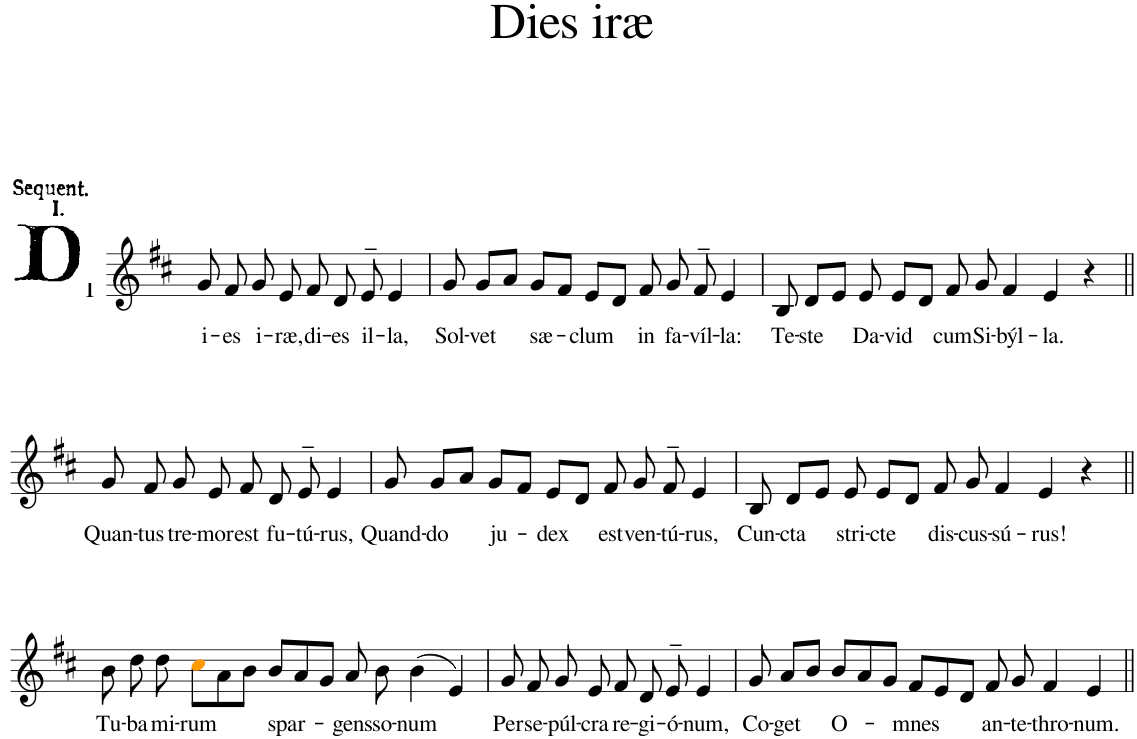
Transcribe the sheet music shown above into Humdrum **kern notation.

**kern	**text
*part1	*part1
*staff1	*staff1
*I"Sequent. I	*
*clefG2	*
*k[f#c#]	*
*M9/8	*
=1	=1
!	!LO:LY:b
8g/	i-
!	!LO:LY:b
8f#/	-es
!	!LO:LY:b
8g/	i-
!	!LO:LY:b
8e/	-ræ,
!	!LO:LY:b
8f#/	di-
!	!LO:LY:b
8d/	-es
!	!LO:LY:b
8e~>/	il-
!	!LO:LY:b
4e/	-la,
=2	=2
*M12/8	*
!	!LO:LY:b
8g/	Sol-
!	!LO:LY:b
8g/L	-vet
8a/J	.
!	!LO:LY:b
8g/L	sæ-
8f#/J	.
!	!LO:LY:b
8e/L	-clum
8d/J	.
!	!LO:LY:b
8f#/	in
!	!LO:LY:b
8g/	fa-
!	!LO:LY:b
8f#~>/	-víl-
!	!LO:LY:b
4e/	-la:
=3	=3
*M7/4	*
!	!LO:LY:b
8B/	Te-
!	!LO:LY:b
8d/L	-ste
8e/J	.
!	!LO:LY:b
8e/	Da-
!	!LO:LY:b
8e/L	-vid
8d/J	.
!	!LO:LY:b
8f#/	cum
!	!LO:LY:b
8g/	Si-
!	!LO:LY:b
4f#/	-býl-
!	!LO:LY:b
4e/	-la.
4r	.
!!LO:LB:g=z
=4||	=4||
*M9/8	*
!	!LO:LY:b
8g/	Quan-
!	!LO:LY:b
8f#/	-tus
!	!LO:LY:b
8g/	tre-
!	!LO:LY:b
8e/	-mor
!	!LO:LY:b
8f#/	est
!	!LO:LY:b
8d/	fu-
!	!LO:LY:b
8e~>/	-tú-
!	!LO:LY:b
4e/	-rus,
=5	=5
*M12/8	*
!	!LO:LY:b
8g/	Quand-
!	!LO:LY:b
8g/L	-do
8a/J	.
!	!LO:LY:b
8g/L	ju-
8f#/J	.
!	!LO:LY:b
8e/L	-dex
8d/J	.
!	!LO:LY:b
8f#/	est
!	!LO:LY:b
8g/	ven-
!	!LO:LY:b
8f#~>/	-tú-
!	!LO:LY:b
4e/	-rus,
=6	=6
*M7/4	*
!	!LO:LY:b
8B/	Cun-
!	!LO:LY:b
8d/L	-cta
8e/J	.
!	!LO:LY:b
8e/	stri-
!	!LO:LY:b
8e/L	-cte
8d/J	.
!	!LO:LY:b
8f#/	dis-
!	!LO:LY:b
8g/	-cus-
!	!LO:LY:b
4f#/	-sú-
!	!LO:LY:b
4e/	-rus!
4r	.
!!LO:LB:g=z
=7||	=7||
*M15/8	*
!	!LO:LY:b
8b\	Tu-
!	!LO:LY:b
8dd\	-ba
!	!LO:LY:b
8dd\	mi-
!	!LO:LY:b
8cc#i\L	-rum
8a\	.
8b\J	.
!	!LO:LY:b
8b/L	spar-
8a/	.
8g/J	.
!	!LO:LY:b
8a/	-gens
!	!LO:LY:b
8b\	so-
!	!LO:LY:b
(4b\	-num
4e/)	.
=8	=8
*M9/8	*
!	!LO:LY:b
8g/	Per
!	!LO:LY:b
8f#/	se-
!	!LO:LY:b
8g/	-púl-
!	!LO:LY:b
8e/	-cra
!	!LO:LY:b
8f#/	re-
!	!LO:LY:b
8d/	-gi-
!	!LO:LY:b
8e~>/	-ó-
!	!LO:LY:b
4e/	-num,
=9	=9
*M15/8	*
!	!LO:LY:b
8g/	Co-
!	!LO:LY:b
8a/L	-get
8b/J	.
!	!LO:LY:b
8b/L	O-
8a/	.
8g/J	.
!	!LO:LY:b
8f#/L	-mnes
8e/	.
8d/J	.
!	!LO:LY:b
8f#/	an-
!	!LO:LY:b
8g/	-te-
!	!LO:LY:b
4f#/	-thro-
!	!LO:LY:b
4e/	-num.
=||	=||
*-	*-
